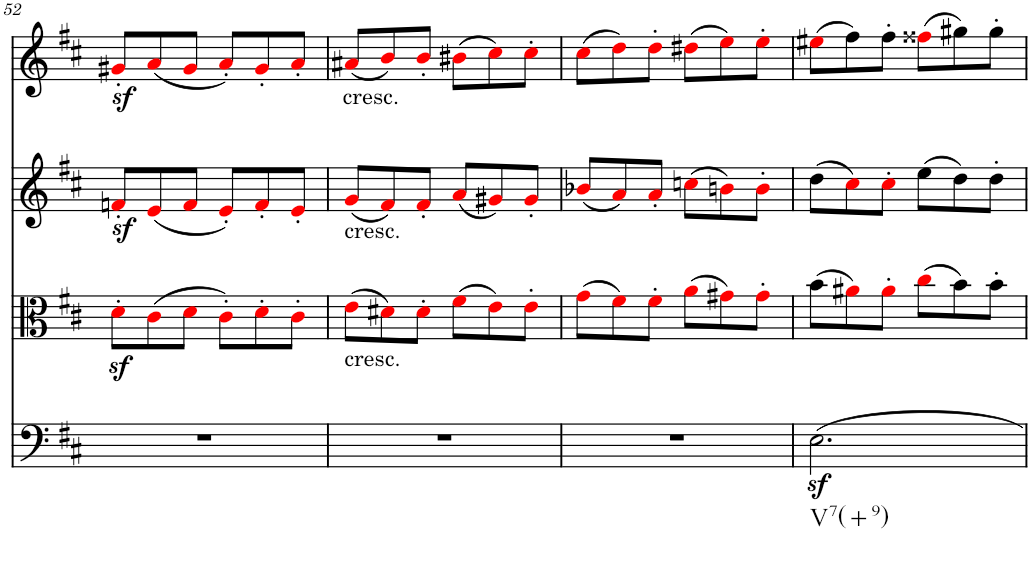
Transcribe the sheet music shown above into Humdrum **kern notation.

**kern	**kern	**kern	**kern
*part4	*part3	*part2	*part1
*staff4	*staff3	*staff2	*staff1
*I"Violoncello	*I"Viola	*I"Violin II	*I"Violin I
*I'Vc	*I'Vla	*I'Vln	*I'Vln
!!LO:PB:g=z
*clefF4	*clefC3	*clefG2	*clefG2
*k[f#c#]	*k[f#c#]	*k[f#c#]	*k[f#c#]
*M6/8	*M6/8	*M6/8	*M6/8
=52	=52	=52	=52
2.r	8dz<'i\L	8fnz<'i/L	8g#Xz<'i/L
.	(8c#i\	(8ei/	(8ai/
.	8di\J	8fi/J	8g#i/J
.	8c#'i\L)	8e'i/L)	8a'i/L)
.	8d'i\	8f'i/	8g#'i/
.	8c#'i\J	8e'i/J	8a'i/J
=53	=53	=53	=53
!	!	!	!LO:TX:b:t=cresc.
!	!	!LO:TX:b:t=cresc.	!
!	!LO:TX:b:t=cresc.	!	!
2.r	(8ei\L	(8gi/L	(8a#Xi/L
.	8d#Xi\)	8f#i/)	8bi/)
.	8d#'i\J	8f#'i/J	8b'i/J
.	(8f#i\L	(8ai/L	(8b#Xi\L
.	8ei\)	8g#Xi/)	8cc#i\)
.	8e'i\J	8g#'i/J	8cc#'i\J
=54	=54	=54	=54
2.r	(8gi\L	(8b-Xi/L	(8cc#i\L
.	8f#i\)	8ai/)	8ddi\)
.	8f#'i\J	8a'i/J	8dd'i\J
.	(8ai\L	(8ccni\L	(8dd#Xi\L
.	8g#Xi\)	8bni\)	8eei\)
.	8g#'i\J	8b'i\J	8ee'i\J
=55	=55	=55	=55
!LO:TX:b:t=V7(+9)	!	!	!
2.Ez<\	(8b\L	(8dd\L	(8ee#Xi\L
.	8a#Xi\)	8cc#i\)	8ff#\)
.	8a#'i\J	8cc#'i\J	8ff#'\J
.	(8cc#i\L	(8ee\L	(8ff##Xi\L
.	8b\)	8dd\)	8gg#X\)
.	8b'\J	8dd'\J	8gg#'\J
=	=	=	=
*-	*-	*-	*-
